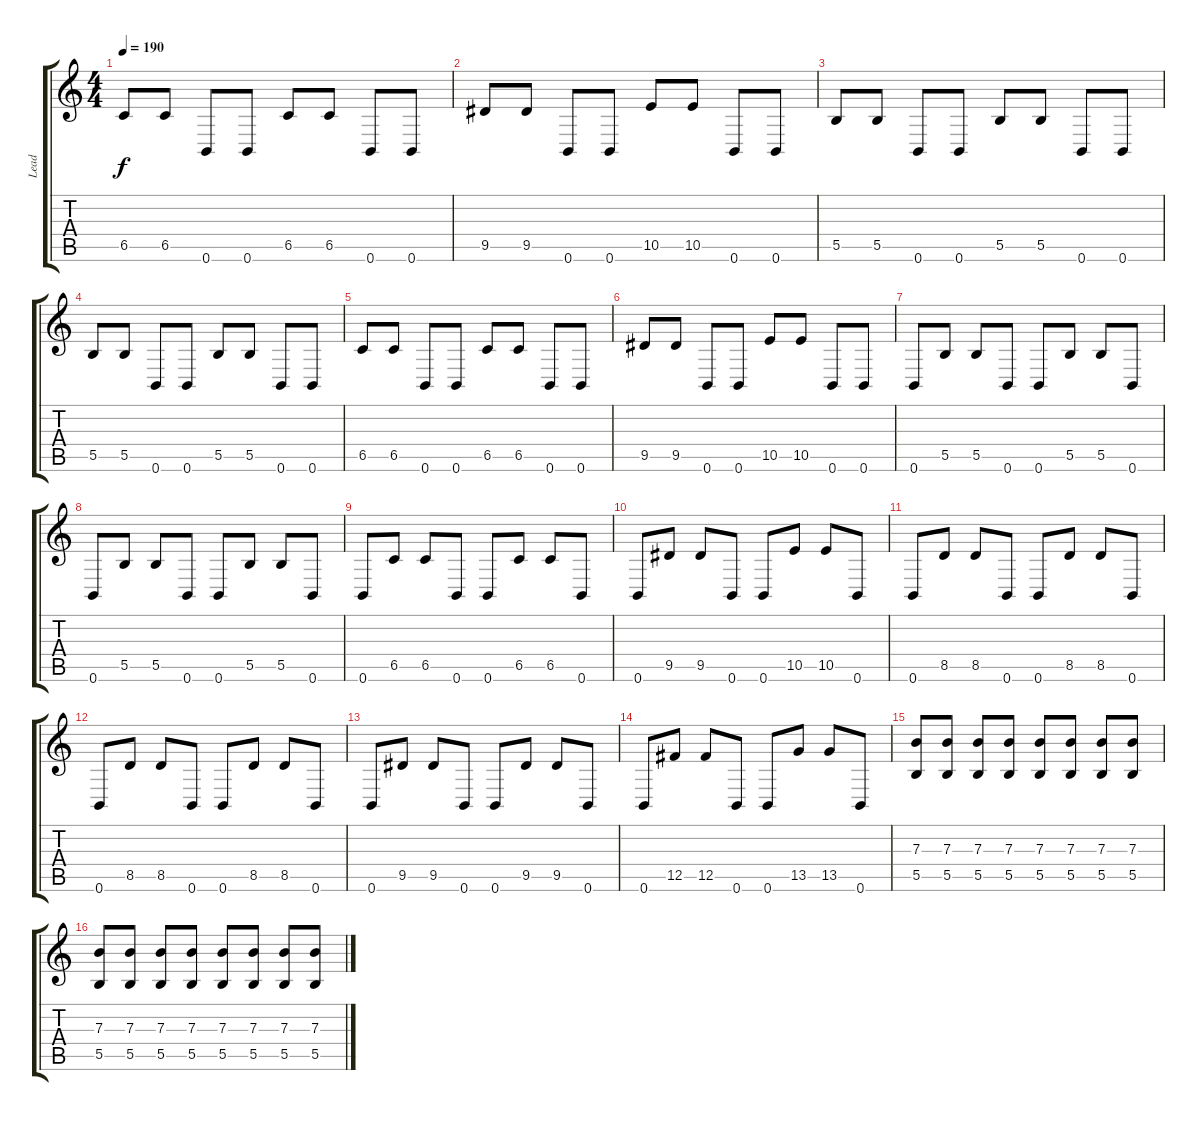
\track ("Lead" "Lead") {instrument distortionguitar}
\staff {score tabs}
\tuning (Db4 Ab3 E3 B2 Gb2 B1) {hide}
\ts (4 4)
\tempo 190
\clef g2
\ks c
6.5.8{dy f} 6.5.8 0.6.8 0.6.8 6.5.8 6.5.8 0.6.8 0.6.8 |
9.5.8 9.5.8 0.6.8 0.6.8 10.5.8 10.5.8 0.6.8 0.6.8 |
5.5.8 5.5.8 0.6.8 0.6.8 5.5.8 5.5.8 0.6.8 0.6.8 |
5.5.8 5.5.8 0.6.8 0.6.8 5.5.8 5.5.8 0.6.8 0.6.8 |
6.5.8 6.5.8 0.6.8 0.6.8 6.5.8 6.5.8 0.6.8 0.6.8 |
9.5.8 9.5.8 0.6.8 0.6.8 10.5.8 10.5.8 0.6.8 0.6.8 |
0.6.8 5.5.8 5.5.8 0.6.8 0.6.8 5.5.8 5.5.8 0.6.8 |
0.6.8 5.5.8 5.5.8 0.6.8 0.6.8 5.5.8 5.5.8 0.6.8 |
0.6.8 6.5.8 6.5.8 0.6.8 0.6.8 6.5.8 6.5.8 0.6.8 |
0.6.8 9.5.8 9.5.8 0.6.8 0.6.8 10.5.8 10.5.8 0.6.8 |
0.6.8 8.5.8 8.5.8 0.6.8 0.6.8 8.5.8 8.5.8 0.6.8 |
0.6.8 8.5.8 8.5.8 0.6.8 0.6.8 8.5.8 8.5.8 0.6.8 |
0.6.8 9.5.8 9.5.8 0.6.8 0.6.8 9.5.8 9.5.8 0.6.8 |
0.6.8 12.5.8 12.5.8 0.6.8 0.6.8 13.5.8 13.5.8 0.6.8 |
(7.3 5.5).8 (7.3 5.5).8 (7.3 5.5).8 (7.3 5.5).8 (7.3 5.5).8 (7.3 5.5).8 (7.3 5.5).8 (7.3 5.5).8 |
(7.3 5.5).8 (7.3 5.5).8 (7.3 5.5).8 (7.3 5.5).8 (7.3 5.5).8 (7.3 5.5).8 (7.3 5.5).8 (7.3 5.5).8
